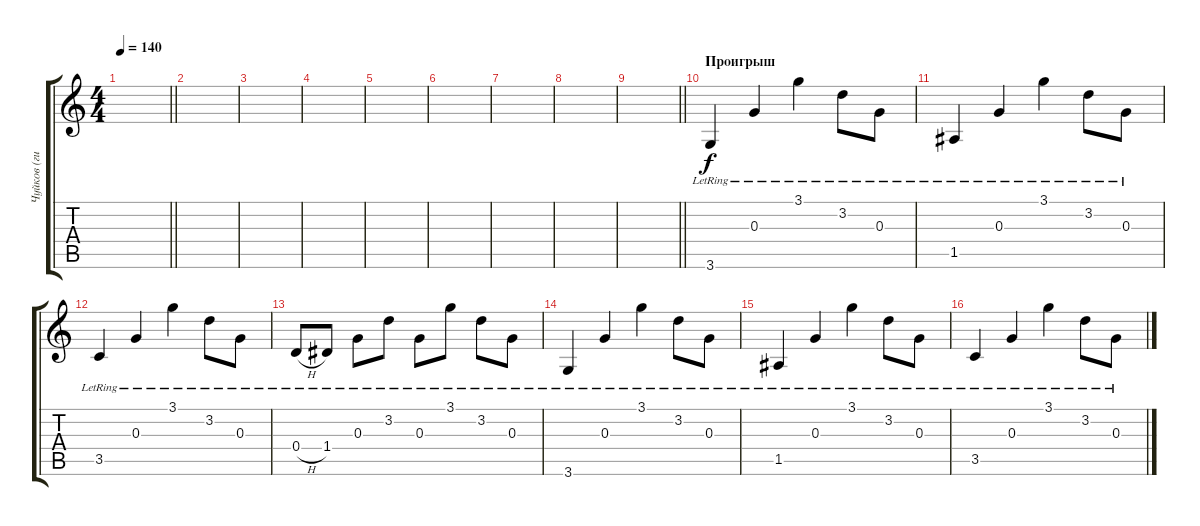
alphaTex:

\track ("Чуйков (гитара)" "Чуйков (ги") {instrument electricguitarjazz}
\staff {score tabs}
\tuning (E4 B3 G3 D3 A2 E2) {hide}
\ts (4 4)
\tempo 140
\clef g2
\barLineRight lightlight
\ks c
|
|
|
|
|
|
|
|
\barLineRight lightlight
|
\section ("" "Проигрыш")
3.6{lr}.4{volume 13} 0.3{lr}.4 3.1{lr}.4 3.2{lr}.8 0.3{lr}.8 |
1.5{lr}.4 0.3{lr}.4 3.1{lr}.4 3.2{lr}.8 0.3{lr}.8 |
3.5{lr}.4 0.3{lr}.4 3.1{lr}.4 3.2{lr}.8 0.3{lr}.8 |
0.4{h lr}.8 1.4{lr}.8 0.3{lr}.8 3.2{lr}.8 0.3{lr}.8 3.1{lr}.8 3.2{lr}.8 0.3{lr}.8 |
3.6{lr}.4 0.3{lr}.4 3.1{lr}.4 3.2{lr}.8 0.3{lr}.8 |
1.5{lr}.4 0.3{lr}.4 3.1{lr}.4 3.2{lr}.8 0.3{lr}.8 |
3.5{lr}.4 0.3{lr}.4 3.1{lr}.4 3.2{lr}.8 0.3{lr}.8
